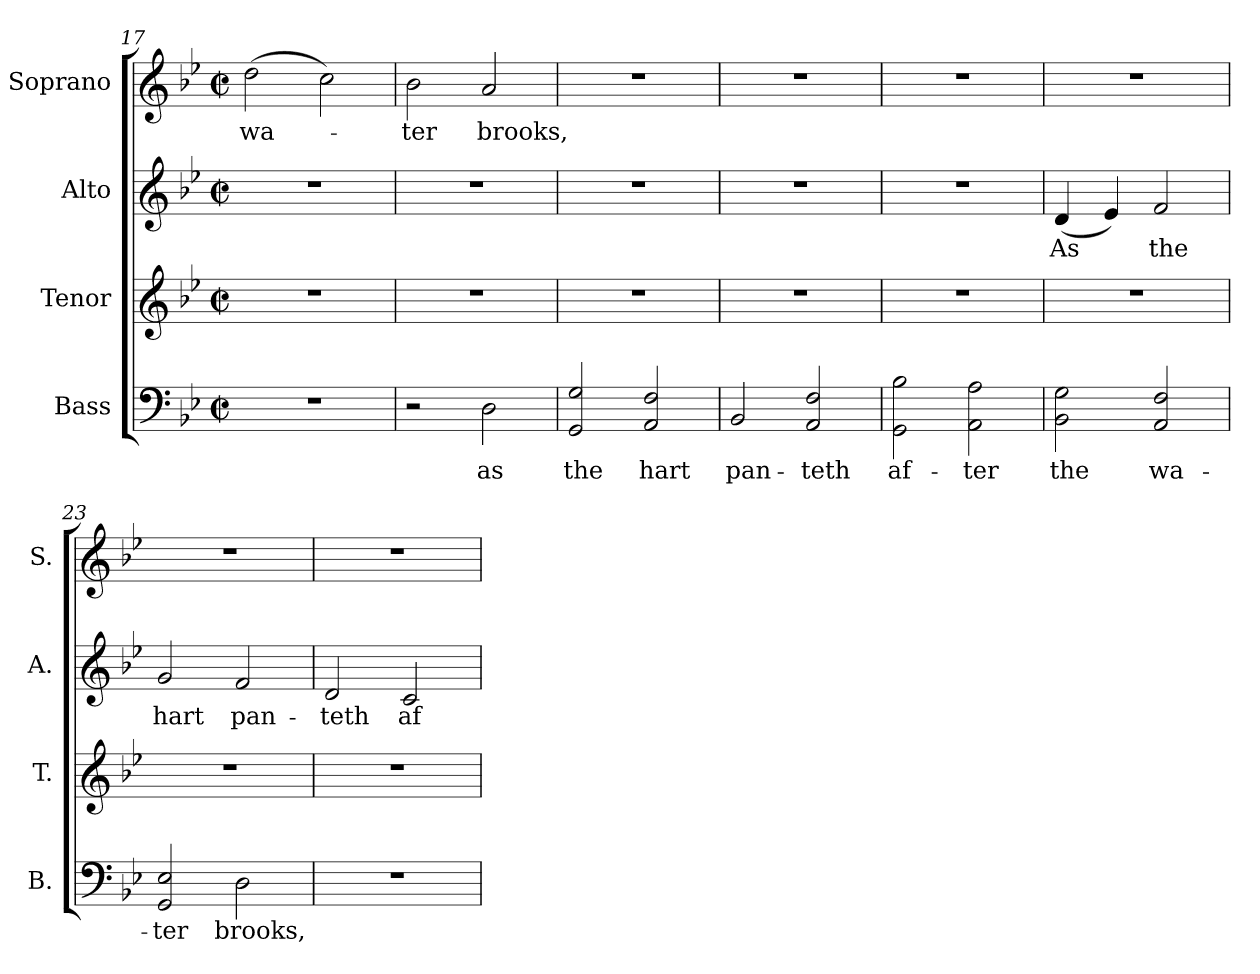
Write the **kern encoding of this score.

**kern	**text	**kern	**kern	**text	**kern	**text
*part4	*part4	*part3	*part2	*part2	*part1	*part1
*staff4	*staff4	*staff3	*staff2	*staff2	*staff1	*staff1
*I"Bass	*	*I"Tenor	*I"Alto	*	*I"Soprano	*
*I'B.	*	*I'T.	*I'A.	*	*I'S.	*
*clefF4	*	*clefG2	*clefG2	*	*clefG2	*
*k[b-e-]	*	*k[b-e-]	*k[b-e-]	*	*k[b-e-]	*
*g:	*	*g:	*g:	*	*g:	*
*M2/2	*	*M2/2	*M2/2	*	*M2/2	*
*met(c|)	*	*met(c|)	*met(c|)	*	*met(c|)	*
=17	=17	=17	=17	=17	=17	=17
!	!	!	!	!	!	!LO:LY:b:color=#000000
1r	.	1r	1r	.	(2ddi\	wa-
.	.	.	.	.	2cci\)	.
=18	=18	=18	=18	=18	=18	=18
!	!	!	!	!	!	!LO:LY:b:color=#000000
2r	.	1r	1r	.	2b-i\	-ter
!	!LO:LY:b:color=#000000	!	!	!	!	!
!	!	!	!	!	!	!LO:LY:b:color=#000000
2Di\	as	.	.	.	2ai/	brooks,
!!LO:LB:g=z
=19	=19	=19	=19	=19	=19	=19
!	!LO:LY:b:color=#000000	!	!	!	!	!
2GGi/ 2Gi	the	1r	1r	.	1r	.
!	!LO:LY:b:color=#000000	!	!	!	!	!
2AAi/ 2Fi	hart	.	.	.	.	.
=20	=20	=20	=20	=20	=20	=20
!	!LO:LY:b:color=#000000	!	!	!	!	!
2BB-i/	pan-	1r	1r	.	1r	.
!	!LO:LY:b:color=#000000	!	!	!	!	!
2AAi/ 2Fi	-teth	.	.	.	.	.
=21	=21	=21	=21	=21	=21	=21
!	!LO:LY:b:color=#000000	!	!	!	!	!
2GGi\ 2B-i	af-	1r	1r	.	1r	.
!	!LO:LY:b:color=#000000	!	!	!	!	!
2AAi\ 2Ai	-ter	.	.	.	.	.
=22	=22	=22	=22	=22	=22	=22
!	!LO:LY:b:color=#000000	!	!	!	!	!
!	!	!	!	!LO:LY:b:color=#000000	!	!
2BB-i\ 2Gi	the	1r	(4di/	As	1r	.
.	.	.	4e-i/)	.	.	.
!	!LO:LY:b:color=#000000	!	!	!	!	!
!	!	!	!	!LO:LY:b:color=#000000	!	!
2AAi/ 2Fi	wa-	.	2fi/	the	.	.
=23	=23	=23	=23	=23	=23	=23
!	!LO:LY:b:color=#000000	!	!	!	!	!
!	!	!	!	!LO:LY:b:color=#000000	!	!
2GGi/ 2E-i	-ter	1r	2gi/	hart	1r	.
!	!LO:LY:b:color=#000000	!	!	!	!	!
!	!	!	!	!LO:LY:b:color=#000000	!	!
2Di\	brooks,	.	2fi/	pan-	.	.
=24	=24	=24	=24	=24	=24	=24
!	!	!	!	!LO:LY:b:color=#000000	!	!
1r	.	1r	2di/	-teth	1r	.
!	!	!	!	!LO:LY:b:color=#000000	!	!
.	.	.	2ci/	af-	.	.
=	=	=	=	=	=	=
*-	*-	*-	*-	*-	*-	*-
